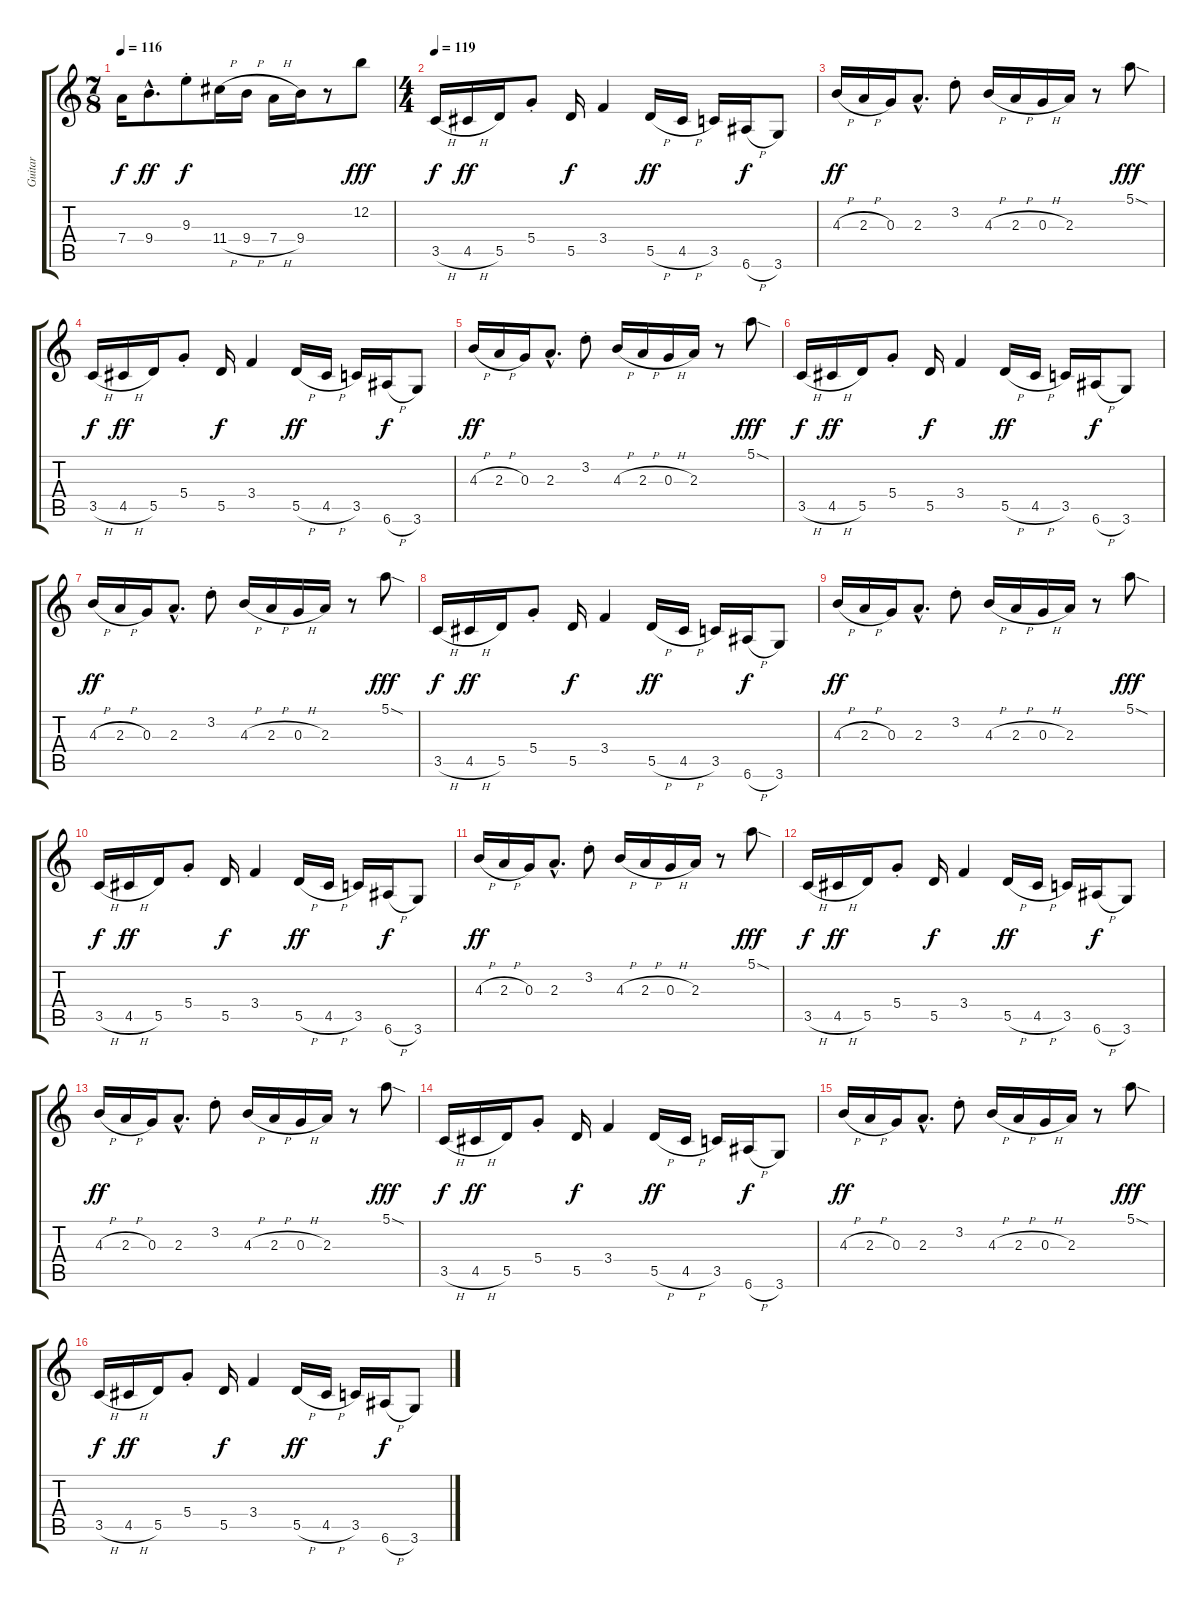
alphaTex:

\track ("Guitar" "Guitar") {instrument overdrivenguitar}
\staff {score tabs}
\tuning (E4 B3 G3 D3 A2 E2) {hide}
\ts (7 8)
\tempo 116
\clef g2
\ks c
7.4.16{dy f} 9.4{hac}.8{d dy ff} 9.3{st}.8{dy f} 11.4{h}.16 9.4{h}.16 7.4{h}.16 9.4.16 r.8 12.2.8{dy fff} |
\ts (4 4)
\tempo 119
3.5{h}.16{dy f instrument overdrivenguitar} 4.5{h}.16{dy ff} 5.5.16 5.4{st}.8 5.5.16{dy f} 3.4.4 5.5{h}.16{dy ff} 4.5{h}.16 3.5.16 6.6{h}.16{dy f} 3.6.8 |
4.3{h}.16{dy ff} 2.3{h}.16 0.3.16 2.3{hac}.8{d} 3.2{st}.8 4.3{h}.16 2.3{h}.16 0.3{h}.16 2.3.16 r.8 5.1{sod}.8{dy fff} |
3.5{h}.16{dy f} 4.5{h}.16{dy ff} 5.5.16 5.4{st}.8 5.5.16{dy f} 3.4.4 5.5{h}.16{dy ff} 4.5{h}.16 3.5.16 6.6{h}.16{dy f} 3.6.8 |
4.3{h}.16{dy ff} 2.3{h}.16 0.3.16 2.3{hac}.8{d} 3.2{st}.8 4.3{h}.16 2.3{h}.16 0.3{h}.16 2.3.16 r.8 5.1{sod}.8{dy fff} |
3.5{h}.16{dy f} 4.5{h}.16{dy ff} 5.5.16 5.4{st}.8 5.5.16{dy f} 3.4.4 5.5{h}.16{dy ff} 4.5{h}.16 3.5.16 6.6{h}.16{dy f} 3.6.8 |
4.3{h}.16{dy ff} 2.3{h}.16 0.3.16 2.3{hac}.8{d} 3.2{st}.8 4.3{h}.16 2.3{h}.16 0.3{h}.16 2.3.16 r.8 5.1{sod}.8{dy fff} |
3.5{h}.16{dy f} 4.5{h}.16{dy ff} 5.5.16 5.4{st}.8 5.5.16{dy f} 3.4.4 5.5{h}.16{dy ff} 4.5{h}.16 3.5.16 6.6{h}.16{dy f} 3.6.8 |
4.3{h}.16{dy ff} 2.3{h}.16 0.3.16 2.3{hac}.8{d} 3.2{st}.8 4.3{h}.16 2.3{h}.16 0.3{h}.16 2.3.16 r.8 5.1{sod}.8{dy fff} |
3.5{h}.16{dy f} 4.5{h}.16{dy ff} 5.5.16 5.4{st}.8 5.5.16{dy f} 3.4.4 5.5{h}.16{dy ff} 4.5{h}.16 3.5.16 6.6{h}.16{dy f} 3.6.8 |
4.3{h}.16{dy ff} 2.3{h}.16 0.3.16 2.3{hac}.8{d} 3.2{st}.8 4.3{h}.16 2.3{h}.16 0.3{h}.16 2.3.16 r.8 5.1{sod}.8{dy fff} |
3.5{h}.16{dy f} 4.5{h}.16{dy ff} 5.5.16 5.4{st}.8 5.5.16{dy f} 3.4.4 5.5{h}.16{dy ff} 4.5{h}.16 3.5.16 6.6{h}.16{dy f} 3.6.8 |
4.3{h}.16{dy ff} 2.3{h}.16 0.3.16 2.3{hac}.8{d} 3.2{st}.8 4.3{h}.16 2.3{h}.16 0.3{h}.16 2.3.16 r.8 5.1{sod}.8{dy fff} |
3.5{h}.16{dy f} 4.5{h}.16{dy ff} 5.5.16 5.4{st}.8 5.5.16{dy f} 3.4.4 5.5{h}.16{dy ff} 4.5{h}.16 3.5.16 6.6{h}.16{dy f} 3.6.8 |
4.3{h}.16{dy ff} 2.3{h}.16 0.3.16 2.3{hac}.8{d} 3.2{st}.8 4.3{h}.16 2.3{h}.16 0.3{h}.16 2.3.16 r.8 5.1{sod}.8{dy fff} |
3.5{h}.16{dy f} 4.5{h}.16{dy ff} 5.5.16 5.4{st}.8 5.5.16{dy f} 3.4.4 5.5{h}.16{dy ff} 4.5{h}.16 3.5.16 6.6{h}.16{dy f} 3.6.8
